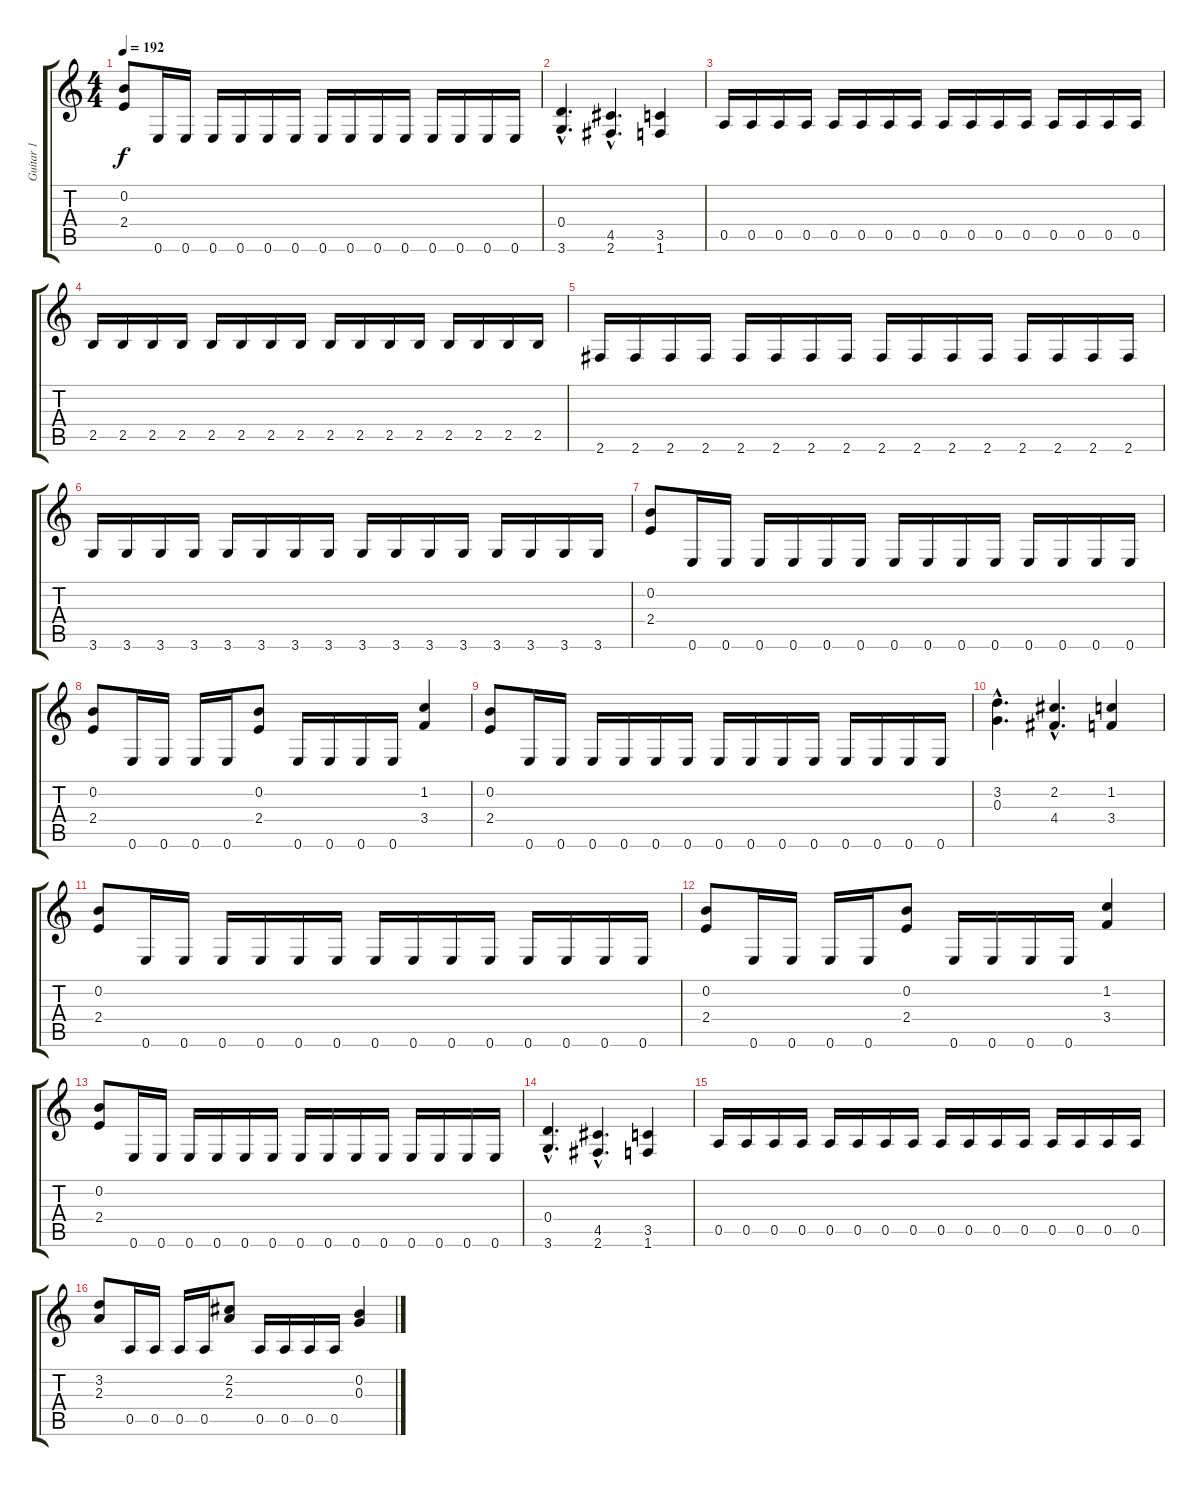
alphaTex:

\track ("Guitar 1 " "Guitar 1 ") {instrument distortionguitar}
\staff {score tabs}
\tuning (E4 B3 G3 D3 A2 E2) {hide}
\ts (4 4)
\tempo 192
\clef g2
\ks c
(0.2 2.4).8{dy f} 0.6.16 0.6.16 0.6.16 0.6.16 0.6.16 0.6.16 0.6.16 0.6.16 0.6.16 0.6.16 0.6.16 0.6.16 0.6.16 0.6.16 |
(0.4{hac} 3.6{hac}).4{d} (4.5{hac} 2.6{hac}).4{d} (3.5 1.6).4 |
0.5.16 0.5.16 0.5.16 0.5.16 0.5.16 0.5.16 0.5.16 0.5.16 0.5.16 0.5.16 0.5.16 0.5.16 0.5.16 0.5.16 0.5.16 0.5.16 |
2.5.16 2.5.16 2.5.16 2.5.16 2.5.16 2.5.16 2.5.16 2.5.16 2.5.16 2.5.16 2.5.16 2.5.16 2.5.16 2.5.16 2.5.16 2.5.16 |
2.6.16 2.6.16 2.6.16 2.6.16 2.6.16 2.6.16 2.6.16 2.6.16 2.6.16 2.6.16 2.6.16 2.6.16 2.6.16 2.6.16 2.6.16 2.6.16 |
3.6.16 3.6.16 3.6.16 3.6.16 3.6.16 3.6.16 3.6.16 3.6.16 3.6.16 3.6.16 3.6.16 3.6.16 3.6.16 3.6.16 3.6.16 3.6.16 |
(0.2 2.4).8 0.6.16 0.6.16 0.6.16 0.6.16 0.6.16 0.6.16 0.6.16 0.6.16 0.6.16 0.6.16 0.6.16 0.6.16 0.6.16 0.6.16 |
(0.2 2.4).8 0.6.16 0.6.16 0.6.16 0.6.16 (0.2 2.4).8 0.6.16 0.6.16 0.6.16 0.6.16 (1.2 3.4).4 |
(0.2 2.4).8 0.6.16 0.6.16 0.6.16 0.6.16 0.6.16 0.6.16 0.6.16 0.6.16 0.6.16 0.6.16 0.6.16 0.6.16 0.6.16 0.6.16 |
(3.2{hac} 0.3{hac}).4{d} (2.2{hac} 4.4{hac}).4{d} (1.2 3.4).4 |
(0.2 2.4).8 0.6.16 0.6.16 0.6.16 0.6.16 0.6.16 0.6.16 0.6.16 0.6.16 0.6.16 0.6.16 0.6.16 0.6.16 0.6.16 0.6.16 |
(0.2 2.4).8 0.6.16 0.6.16 0.6.16 0.6.16 (0.2 2.4).8 0.6.16 0.6.16 0.6.16 0.6.16 (1.2 3.4).4 |
(0.2 2.4).8 0.6.16 0.6.16 0.6.16 0.6.16 0.6.16 0.6.16 0.6.16 0.6.16 0.6.16 0.6.16 0.6.16 0.6.16 0.6.16 0.6.16 |
(0.4{hac} 3.6{hac}).4{d} (4.5{hac} 2.6{hac}).4{d} (3.5 1.6).4 |
0.5.16 0.5.16 0.5.16 0.5.16 0.5.16 0.5.16 0.5.16 0.5.16 0.5.16 0.5.16 0.5.16 0.5.16 0.5.16 0.5.16 0.5.16 0.5.16 |
(3.2 2.3).8 0.5.16 0.5.16 0.5.16 0.5.16 (2.2 2.3).8 0.5.16 0.5.16 0.5.16 0.5.16 (0.2 0.3).4
